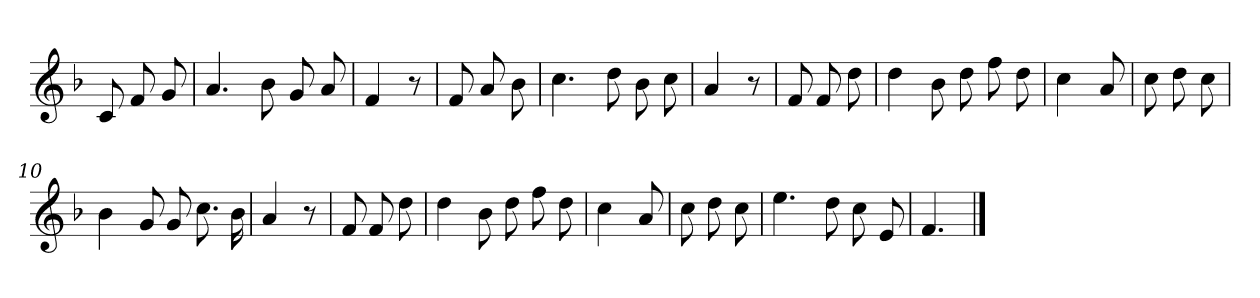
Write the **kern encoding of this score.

**kern
*part1
*staff1
*clefG2
*k[b-]
*F:
=
8c
8f
8g
=1
4.a
8b-
8g
8a
=2
4f
8r
=3
8f
8a
8b-
=4
4.cc
8dd
8b-
8cc
=5
4a
8r
=6
8f
8f
8dd
=7
4dd
8b-
8dd
8ff
8dd
=8
4cc
8a
=9
8cc
8dd
8cc
=10
4b-
8g
8g
8.cc
16b-
=11
4a
8r
=12
8f
8f
8dd
=13
4dd
8b-
8dd
8ff
8dd
=14
4cc
8a
=15
8cc
8dd
8cc
=16
4.ee
8dd
8cc
8e
=17
4.f
==
*-
